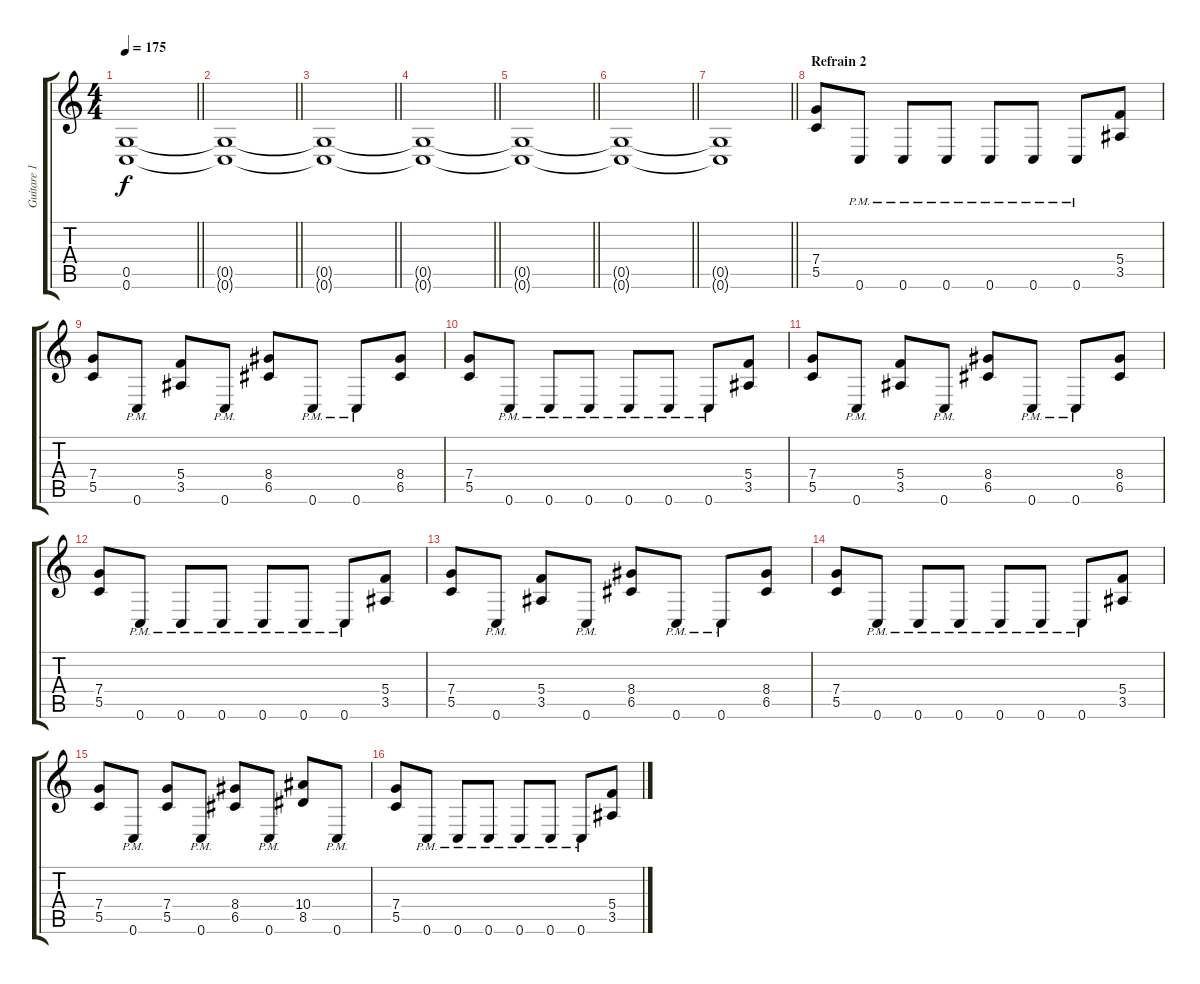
\track ("Guitare 1" "Guitare 1") {instrument distortionguitar}
\staff {score tabs}
\tuning (D4 A3 F3 C3 G2 C2) {hide}
\ts (4 4)
\tempo 175
\clef g2
\barLineRight lightlight
\ks c
(0.5{t} 0.6{t}).1{dy f} |
\barLineRight lightlight
(0.5{t} 0.6{t}).1 |
\barLineRight lightlight
(0.5{t} 0.6{t}).1 |
\barLineRight lightlight
(0.5{t} 0.6{t}).1 |
\barLineRight lightlight
(0.5{t} 0.6{t}).1 |
\barLineRight lightlight
(0.5{t} 0.6{t}).1 |
\barLineRight lightlight
(0.5{t} 0.6{t}).1 |
\section ("" "Refrain 2")
(7.4 5.5).8 0.6{pm}.8 0.6{pm}.8 0.6{pm}.8 0.6{pm}.8 0.6{pm}.8 0.6{pm}.8 (5.4 3.5).8 |
(7.4 5.5).8 0.6{pm}.8 (5.4 3.5).8 0.6{pm}.8 (8.4 6.5).8 0.6{pm}.8 0.6{pm}.8 (8.4 6.5).8 |
(7.4 5.5).8 0.6{pm}.8 0.6{pm}.8 0.6{pm}.8 0.6{pm}.8 0.6{pm}.8 0.6{pm}.8 (5.4 3.5).8 |
(7.4 5.5).8 0.6{pm}.8 (5.4 3.5).8 0.6{pm}.8 (8.4 6.5).8 0.6{pm}.8 0.6{pm}.8 (8.4 6.5).8 |
(7.4 5.5).8 0.6{pm}.8 0.6{pm}.8 0.6{pm}.8 0.6{pm}.8 0.6{pm}.8 0.6{pm}.8 (5.4 3.5).8 |
(7.4 5.5).8 0.6{pm}.8 (5.4 3.5).8 0.6{pm}.8 (8.4 6.5).8 0.6{pm}.8 0.6{pm}.8 (8.4 6.5).8 |
(7.4 5.5).8 0.6{pm}.8 0.6{pm}.8 0.6{pm}.8 0.6{pm}.8 0.6{pm}.8 0.6{pm}.8 (5.4 3.5).8 |
(7.4 5.5).8 0.6{pm}.8 (7.4 5.5).8 0.6{pm}.8 (8.4 6.5).8 0.6{pm}.8 (10.4 8.5).8 0.6{pm}.8 |
(7.4 5.5).8 0.6{pm}.8 0.6{pm}.8 0.6{pm}.8 0.6{pm}.8 0.6{pm}.8 0.6{pm}.8 (5.4 3.5).8
